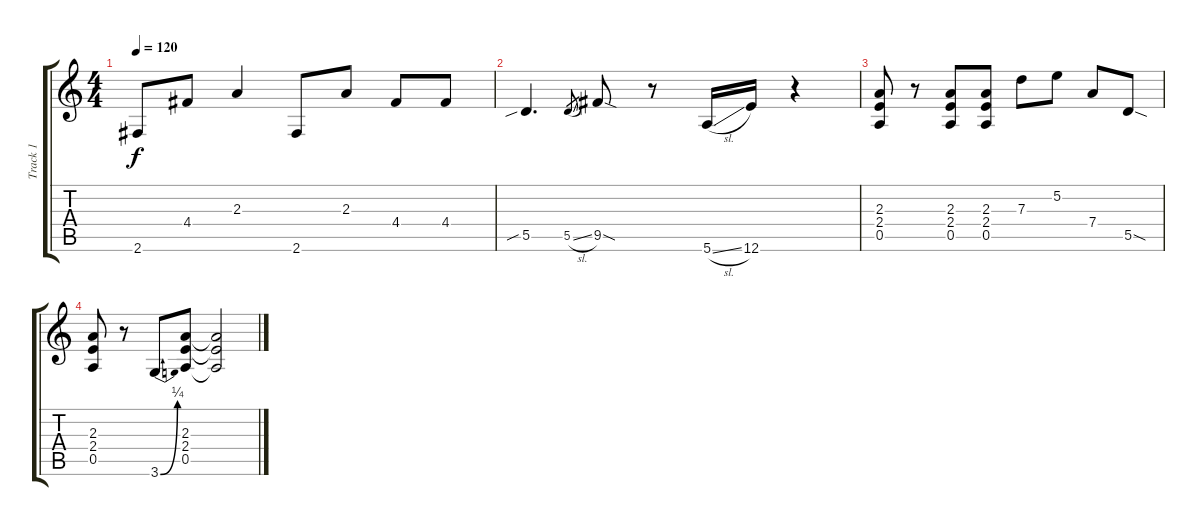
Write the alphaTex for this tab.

\track ("Track 1" "Track 1") {instrument acousticguitarsteel}
\staff {score tabs}
\tuning (E4 B3 G3 D3 A2 E2) {hide}
\ts (4 4)
\tempo 120
\clef g2
\ks c
2.6.8{dy f} 4.4.8 2.3.4 2.6.8 2.3.8 4.4.8 4.4.8 |
5.5{sib}.4{d} 5.5{sl}.8{gr} 9.5{sod}.8 r.8 5.6{sl}.16 12.6.16 r.4 |
(2.3 2.4 0.5).8 r.8 (2.3 2.4 0.5).8 (2.3 2.4 0.5).8 7.3.8 5.2.8 7.4.8 5.5{sod}.8 |
(2.3 2.4 0.5).8 r.8 3.6{be (bend 0 0 60 1)}.8 (2.3 2.4 0.5).8 (2.3{t} 2.4{t} 0.5{t}).2
